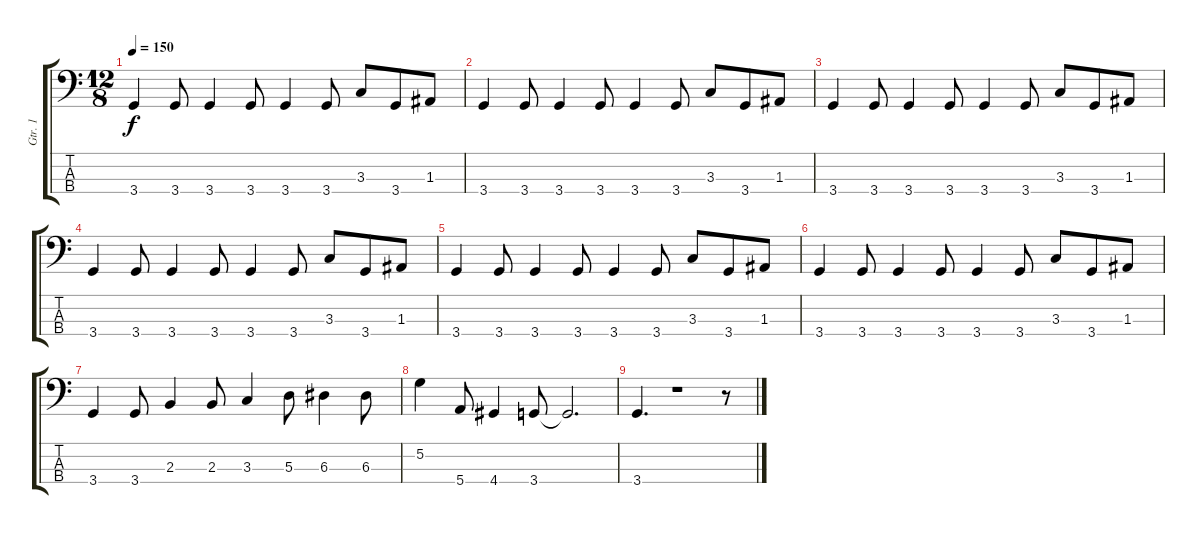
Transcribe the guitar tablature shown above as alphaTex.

\track ("Gtr. 1" "Gtr. 1") {instrument electricbassfinger}
\staff {score tabs}
\tuning (G2 D2 A1 E1) {hide}
\ts (12 8)
\tempo 150
\clef f4
\ks c
3.4.4{dy f} 3.4.8 3.4.4 3.4.8 3.4.4 3.4.8 3.3.8 3.4.8 1.3.8 |
3.4.4 3.4.8 3.4.4 3.4.8 3.4.4 3.4.8 3.3.8 3.4.8 1.3.8 |
3.4.4 3.4.8 3.4.4 3.4.8 3.4.4 3.4.8 3.3.8 3.4.8 1.3.8 |
3.4.4 3.4.8 3.4.4 3.4.8 3.4.4 3.4.8 3.3.8 3.4.8 1.3.8 |
3.4.4 3.4.8 3.4.4 3.4.8 3.4.4 3.4.8 3.3.8 3.4.8 1.3.8 |
3.4.4 3.4.8 3.4.4 3.4.8 3.4.4 3.4.8 3.3.8 3.4.8 1.3.8 |
3.4.4 3.4.8 2.3.4 2.3.8 3.3.4 5.3.8 6.3.4 6.3.8 |
5.2.4 5.4.8 4.4.4 3.4.8 3.4{t}.2{d} |
3.4.4{d} r.1 r.8
